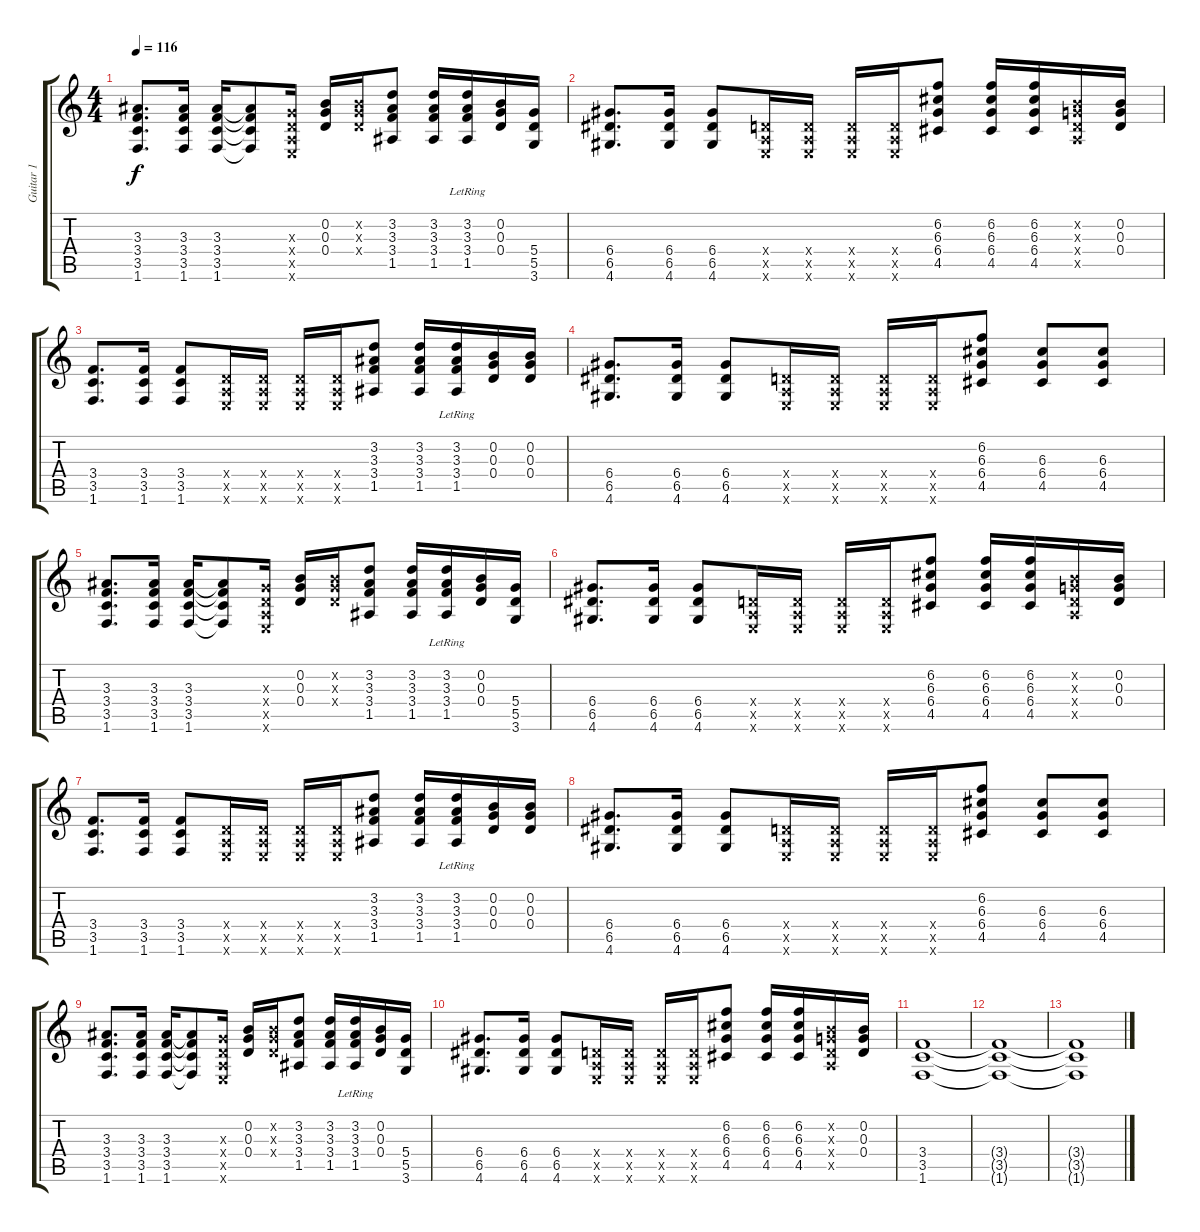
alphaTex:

\track ("Guitar 1" "Guitar 1") {instrument distortionguitar}
\staff {score tabs}
\tuning (E4 B3 G3 D3 A2 E2) {hide}
\ts (4 4)
\tempo 116
\clef g2
\ks c
(3.3 3.4 3.5 1.6).8{d dy f volume 13 instrument distortionguitar} (3.3 3.4 3.5 1.6).16 (3.3 3.4 3.5 1.6).16 (3.3{t} 3.4{t} 3.5{t} 1.6{t}).8 (0.3{x} 0.4{x} 0.5{x} 0.6{x}).16 (0.2 0.3 0.4).16 (0.2{x} 0.3{x} 0.4{x}).16 (3.2 3.3 3.4 1.5).8 (3.2 3.3 3.4 1.5).16 (3.2 3.3 3.4 1.5{lr}).16 (0.2 0.3 0.4).16 (5.4 5.5 3.6).16 |
(6.4 6.5 4.6).8{d} (6.4 6.5 4.6).16 (6.4 6.5 4.6).8 (0.4{x} 0.5{x} 0.6{x}).16 (0.4{x} 0.5{x} 0.6{x}).16 (0.4{x} 0.5{x} 0.6{x}).16 (0.4{x} 0.5{x} 0.6{x}).16 (6.2 6.3 6.4 4.5).8 (6.2 6.3 6.4 4.5).16 (6.2 6.3 6.4 4.5).16 (0.2{x} 0.3{x} 0.4{x} 0.5{x}).16 (0.2 0.3 0.4).16 |
(3.4 3.5 1.6).8{d} (3.4 3.5 1.6).16 (3.4 3.5 1.6).8 (0.4{x} 0.5{x} 0.6{x}).16 (0.4{x} 0.5{x} 0.6{x}).16 (0.4{x} 0.5{x} 0.6{x}).16 (0.4{x} 0.5{x} 0.6{x}).16 (3.2 3.3 3.4 1.5).8 (3.2 3.3 3.4 1.5).16 (3.2 3.3 3.4 1.5{lr}).16 (0.2 0.3 0.4).16 (0.2 0.3 0.4).16 |
(6.4 6.5 4.6).8{d} (6.4 6.5 4.6).16 (6.4 6.5 4.6).8 (0.4{x} 0.5{x} 0.6{x}).16 (0.4{x} 0.5{x} 0.6{x}).16 (0.4{x} 0.5{x} 0.6{x}).16 (0.4{x} 0.5{x} 0.6{x}).16 (6.2 6.3 6.4 4.5).8 (6.3 6.4 4.5).8 (6.3 6.4 4.5).8 |
(3.3 3.4 3.5 1.6).8{d} (3.3 3.4 3.5 1.6).16 (3.3 3.4 3.5 1.6).16 (3.3{t} 3.4{t} 3.5{t} 1.6{t}).8 (0.3{x} 0.4{x} 0.5{x} 0.6{x}).16 (0.2 0.3 0.4).16 (0.2{x} 0.3{x} 0.4{x}).16 (3.2 3.3 3.4 1.5).8 (3.2 3.3 3.4 1.5).16 (3.2 3.3 3.4 1.5{lr}).16 (0.2 0.3 0.4).16 (5.4 5.5 3.6).16 |
(6.4 6.5 4.6).8{d} (6.4 6.5 4.6).16 (6.4 6.5 4.6).8 (0.4{x} 0.5{x} 0.6{x}).16 (0.4{x} 0.5{x} 0.6{x}).16 (0.4{x} 0.5{x} 0.6{x}).16 (0.4{x} 0.5{x} 0.6{x}).16 (6.2 6.3 6.4 4.5).8 (6.2 6.3 6.4 4.5).16 (6.2 6.3 6.4 4.5).16 (0.2{x} 0.3{x} 0.4{x} 0.5{x}).16 (0.2 0.3 0.4).16 |
(3.4 3.5 1.6).8{d} (3.4 3.5 1.6).16 (3.4 3.5 1.6).8 (0.4{x} 0.5{x} 0.6{x}).16 (0.4{x} 0.5{x} 0.6{x}).16 (0.4{x} 0.5{x} 0.6{x}).16 (0.4{x} 0.5{x} 0.6{x}).16 (3.2 3.3 3.4 1.5).8 (3.2 3.3 3.4 1.5).16 (3.2 3.3 3.4 1.5{lr}).16 (0.2 0.3 0.4).16 (0.2 0.3 0.4).16 |
(6.4 6.5 4.6).8{d} (6.4 6.5 4.6).16 (6.4 6.5 4.6).8 (0.4{x} 0.5{x} 0.6{x}).16 (0.4{x} 0.5{x} 0.6{x}).16 (0.4{x} 0.5{x} 0.6{x}).16 (0.4{x} 0.5{x} 0.6{x}).16 (6.2 6.3 6.4 4.5).8 (6.3 6.4 4.5).8 (6.3 6.4 4.5).8 |
(3.3 3.4 3.5 1.6).8{d} (3.3 3.4 3.5 1.6).16 (3.3 3.4 3.5 1.6).16 (3.3{t} 3.4{t} 3.5{t} 1.6{t}).8 (0.3{x} 0.4{x} 0.5{x} 0.6{x}).16 (0.2 0.3 0.4).16 (0.2{x} 0.3{x} 0.4{x}).16 (3.2 3.3 3.4 1.5).8 (3.2 3.3 3.4 1.5).16 (3.2 3.3 3.4 1.5{lr}).16 (0.2 0.3 0.4).16 (5.4 5.5 3.6).16 |
(6.4 6.5 4.6).8{d} (6.4 6.5 4.6).16 (6.4 6.5 4.6).8 (0.4{x} 0.5{x} 0.6{x}).16 (0.4{x} 0.5{x} 0.6{x}).16 (0.4{x} 0.5{x} 0.6{x}).16 (0.4{x} 0.5{x} 0.6{x}).16 (6.2 6.3 6.4 4.5).8 (6.2 6.3 6.4 4.5).16 (6.2 6.3 6.4 4.5).16 (0.2{x} 0.3{x} 0.4{x} 0.5{x}).16 (0.2 0.3 0.4).16 |
(3.4 3.5 1.6).1{volume 0 instrument distortionguitar} |
(3.4{t} 3.5{t} 1.6{t}).1 |
(3.4{t} 3.5{t} 1.6{t}).1
